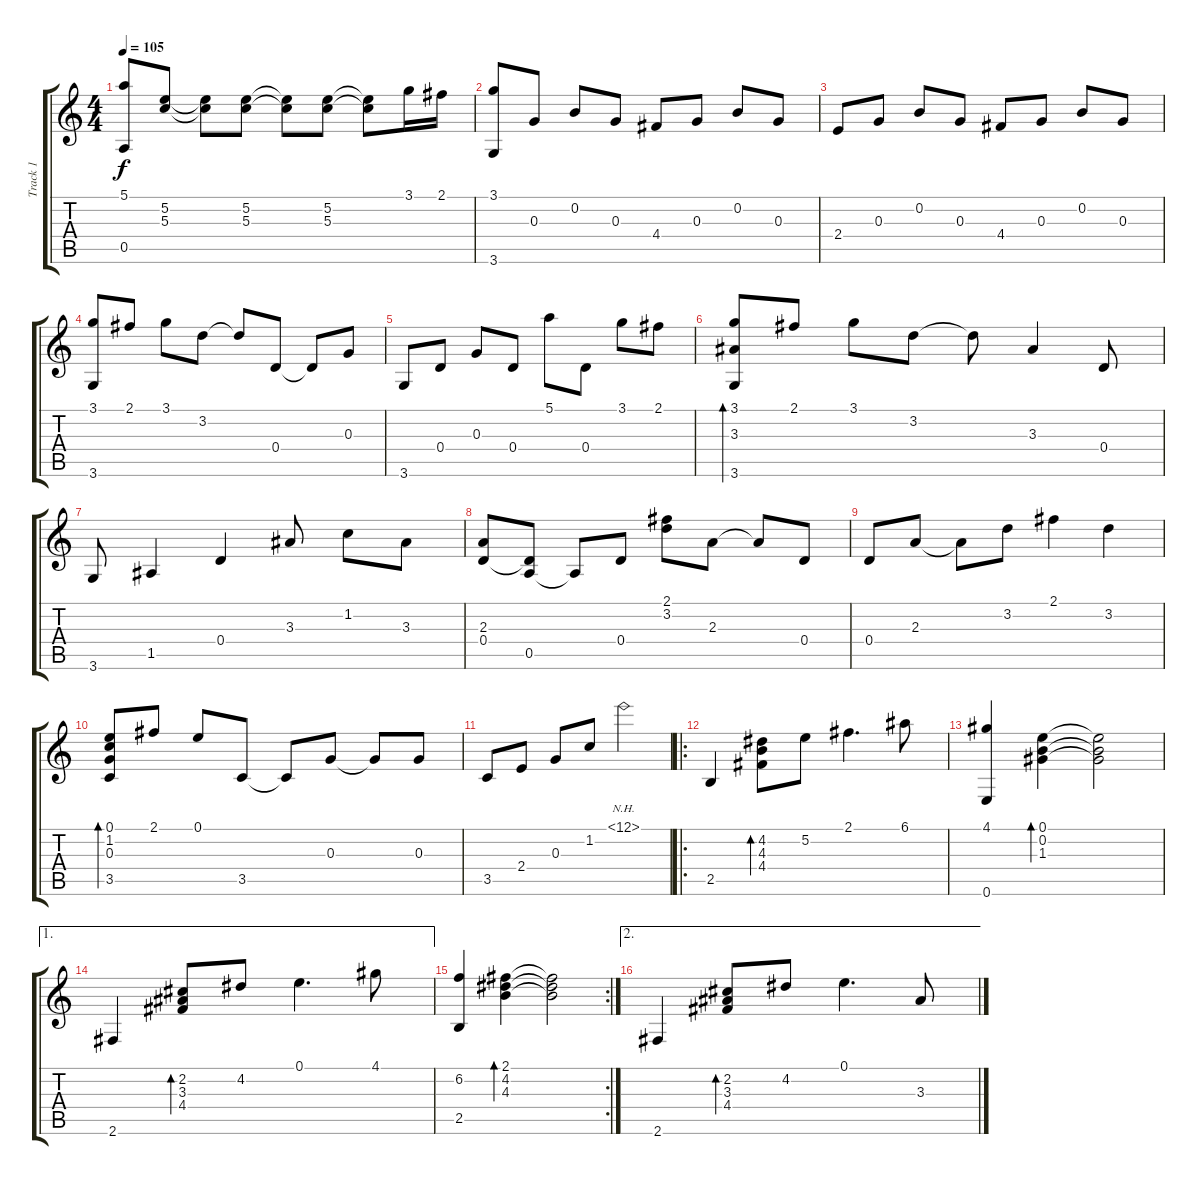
\track ("Track 1" "Track 1") {instrument acousticguitarnylon}
\staff {score tabs}
\tuning (E4 B3 G3 D3 A2 E2) {hide}
\ts (4 4)
\tempo 105
\clef g2
\ks c
(5.1 0.5).8{dy f} (5.2 5.3).8 (5.2{t} 5.3{t}).8 (5.2 5.3).8 (5.2{t} 5.3{t}).8 (5.2 5.3).8 (5.2{t} 5.3{t}).8 3.1.16 2.1.16 |
(3.1 3.6).8 0.3.8 0.2.8 0.3.8 4.4.8 0.3.8 0.2.8 0.3.8 |
2.4.8 0.3.8 0.2.8 0.3.8 4.4.8 0.3.8 0.2.8 0.3.8 |
(3.1 3.6).8 2.1.8 3.1.8 3.2.8 3.2{t}.8 0.4.8 0.4{t}.8 0.3.8 |
3.6.8 0.4.8 0.3.8 0.4.8 5.1.8 0.4.8 3.1.8 2.1.8 |
(3.1 3.3 3.6).8{bd 60} 2.1.8 3.1.8 3.2.8 3.2{t}.8 3.3.4 0.4.8 |
3.6.8 1.5.4 0.4.4 3.3.8 1.2.8 3.3.8 |
(2.3 0.4).8 (0.4{t} 0.5).8 0.5{t}.8 0.4.8 (2.1 3.2).8 2.3.8 2.3{t}.8 0.4.8 |
0.4.8 2.3.8 2.3{t}.8 3.2.8 2.1.4 3.2.4 |
(0.1 1.2 0.3 3.5).8{bd 60} 2.1.8 0.1.8 3.5.8 3.5{t}.8 0.3.8 0.3{t}.8 0.3.8 |
3.5.8 2.4.8 0.3.8 1.2.8 12.1{nh}.2 |
\ro
2.5.4 (4.2 4.3 4.4).8{bd 60} 5.2.8 2.1.4{d} 6.1.8 |
(4.1 0.6).4 (0.1 0.2 1.3).4{bd 60} (0.1{t} 0.2{t} 1.3{t}).2 |
\ae 1
2.6.4 (2.2 3.3 4.4).8{bd 60} 4.2.8 0.1.4{d} 4.1.8 |
\rc 2
(6.2 2.5).4 (2.1 4.2 4.3).4{bd 60} (2.1{t} 4.2{t} 4.3{t}).2 |
\ae 2
2.6.4 (2.2 3.3 4.4).8{bd 60} 4.2.8 0.1.4{d} 3.3.8
